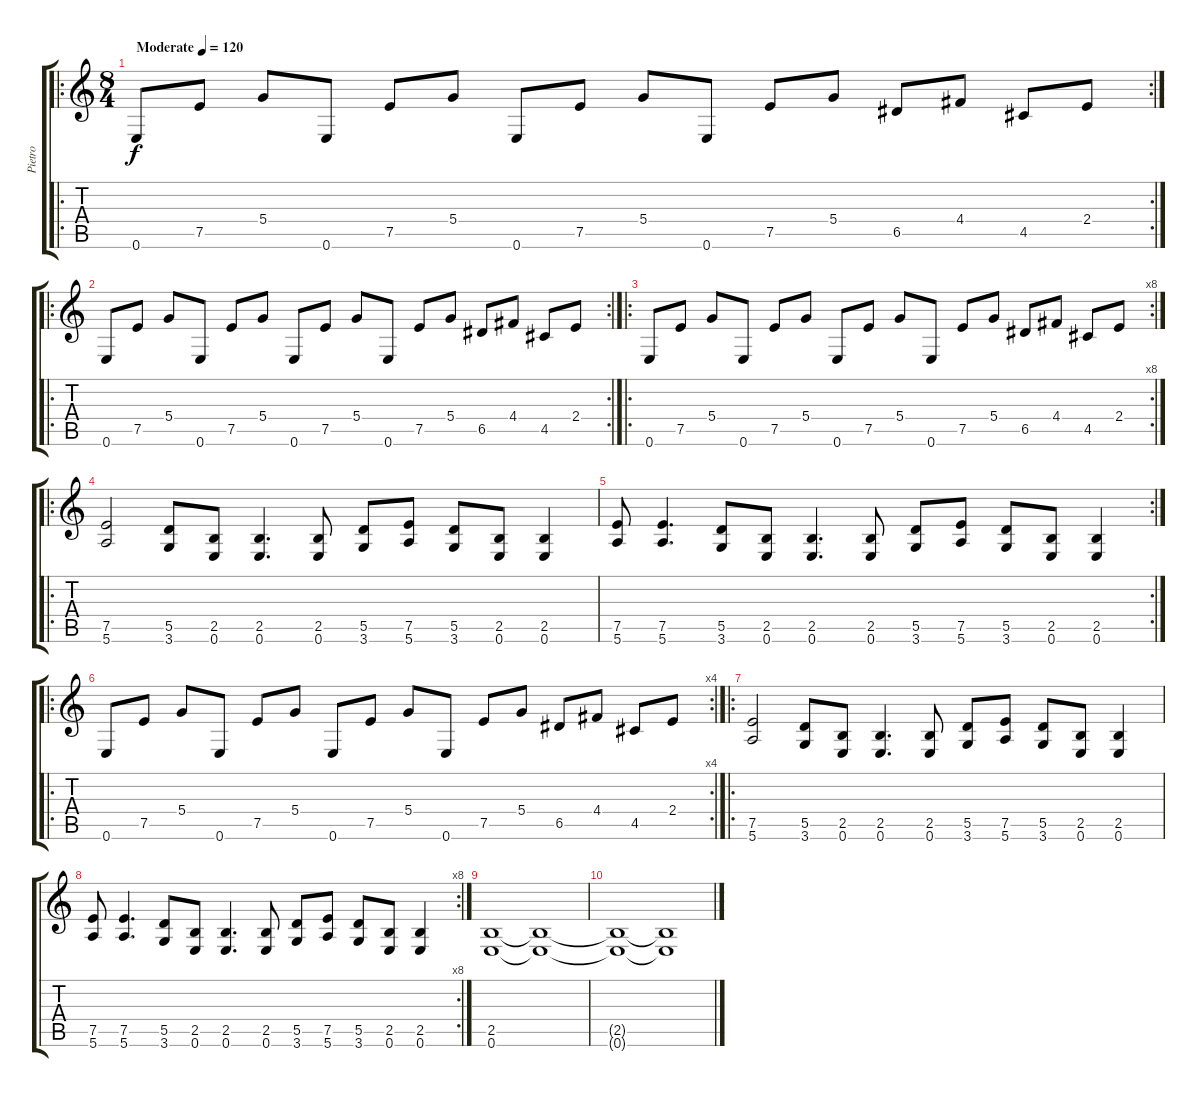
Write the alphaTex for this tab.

\track ("Pietro" "Pietro") {instrument distortionguitar}
\staff {score tabs}
\tuning (E4 B3 G3 D3 A2 E2) {hide}
\ro
\rc 2
\ts (8 4)
\tempo (120 "Moderate")
\clef g2
\ks c
0.6.8{dy f instrument distortionguitar} 7.5.8 5.4.8 0.6.8 7.5.8 5.4.8 0.6.8 7.5.8 5.4.8 0.6.8 7.5.8 5.4.8 6.5.8 4.4.8 4.5.8 2.4.8 |
\ro
\rc 2
0.6.8 7.5.8 5.4.8 0.6.8 7.5.8 5.4.8 0.6.8 7.5.8 5.4.8 0.6.8 7.5.8 5.4.8 6.5.8 4.4.8 4.5.8 2.4.8 |
\ro
\rc 8
0.6.8 7.5.8 5.4.8 0.6.8 7.5.8 5.4.8 0.6.8 7.5.8 5.4.8 0.6.8 7.5.8 5.4.8 6.5.8 4.4.8 4.5.8 2.4.8 |
\ro
(7.5 5.6).2 (5.5 3.6).8 (2.5 0.6).8 (2.5 0.6).4{d} (2.5 0.6).8 (5.5 3.6).8 (7.5 5.6).8 (5.5 3.6).8 (2.5 0.6).8 (2.5 0.6).4 |
\rc 2
(7.5 5.6).8 (7.5 5.6).4{d} (5.5 3.6).8 (2.5 0.6).8 (2.5 0.6).4{d} (2.5 0.6).8 (5.5 3.6).8 (7.5 5.6).8 (5.5 3.6).8 (2.5 0.6).8 (2.5 0.6).4 |
\ro
\rc 4
0.6.8 7.5.8 5.4.8 0.6.8 7.5.8 5.4.8 0.6.8 7.5.8 5.4.8 0.6.8 7.5.8 5.4.8 6.5.8 4.4.8 4.5.8 2.4.8 |
\ro
(7.5 5.6).2 (5.5 3.6).8 (2.5 0.6).8 (2.5 0.6).4{d} (2.5 0.6).8 (5.5 3.6).8 (7.5 5.6).8 (5.5 3.6).8 (2.5 0.6).8 (2.5 0.6).4 |
\rc 8
(7.5 5.6).8 (7.5 5.6).4{d} (5.5 3.6).8 (2.5 0.6).8 (2.5 0.6).4{d} (2.5 0.6).8 (5.5 3.6).8 (7.5 5.6).8 (5.5 3.6).8 (2.5 0.6).8 (2.5 0.6).4 |
(2.5 0.6).1 (2.5{t} 0.6{t}).1 |
(2.5{t} 0.6{t}).1 (2.5{t} 0.6{t}).1
